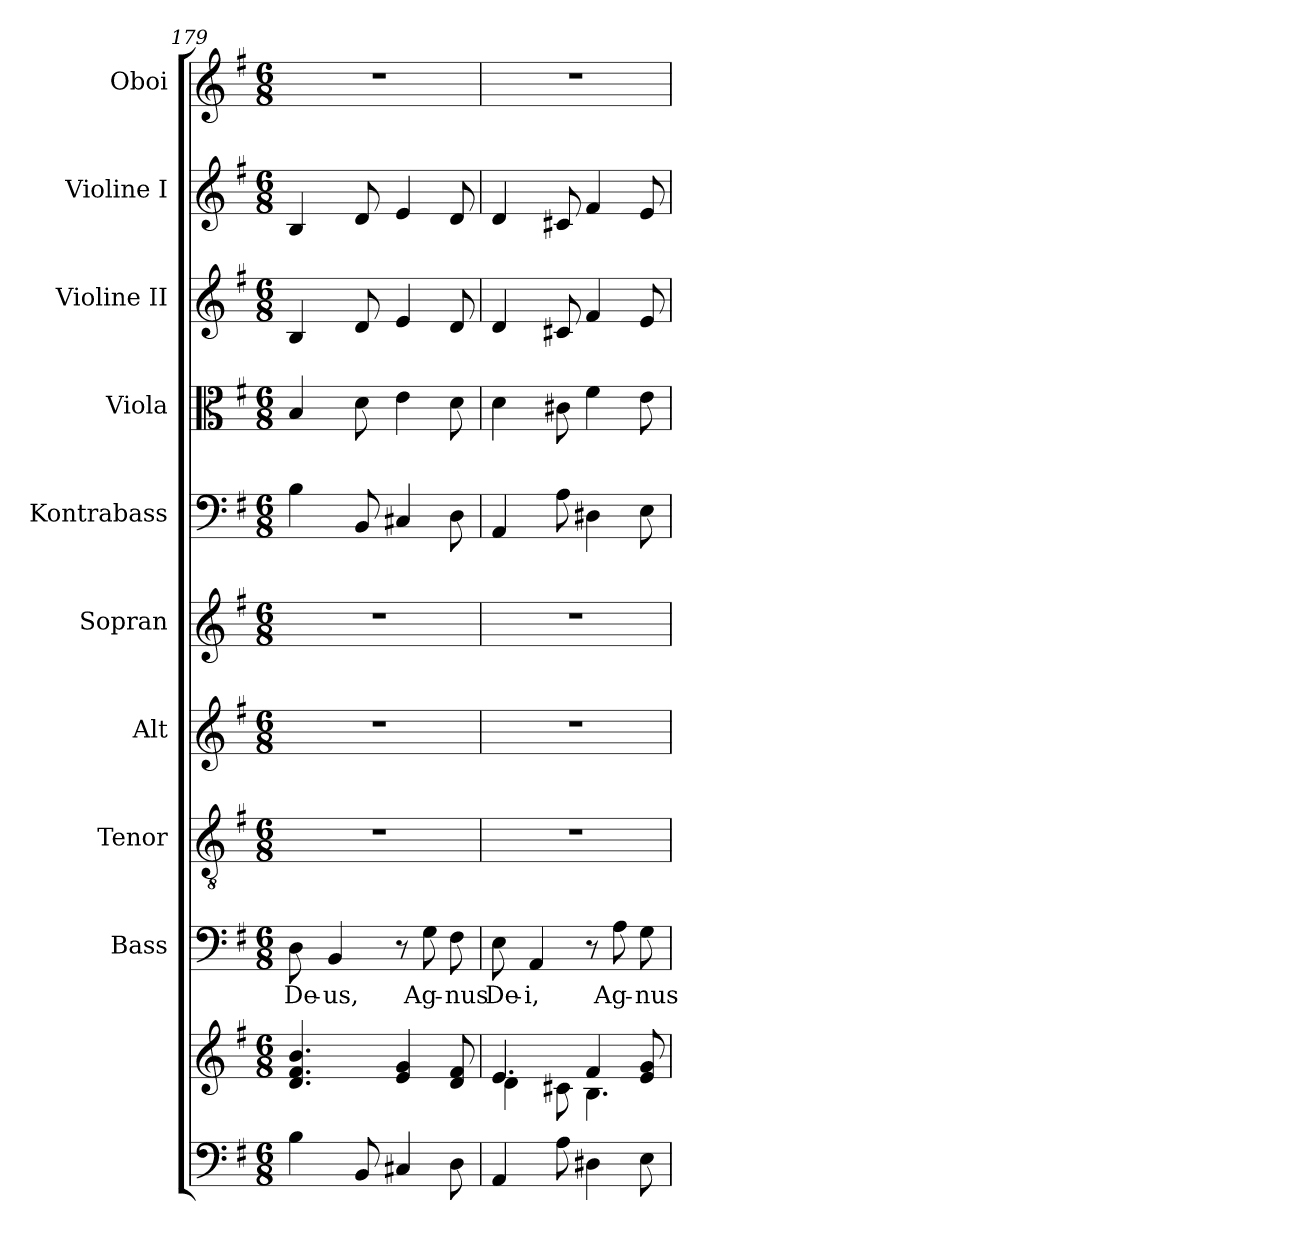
**kern	**kern	**kern	**text	**kern	**kern	**kern	**kern	**kern	**kern	**kern	**kern
*part10	*part10	*part9	*part9	*part8	*part7	*part6	*part5	*part4	*part3	*part2	*part1
*staff11	*staff10	*staff9	*staff9	*staff8	*staff7	*staff6	*staff5	*staff4	*staff3	*staff2	*staff1
*	*	*I"Bass	*	*I"Tenor	*I"Alt	*I"Sopran	*I"Kontrabass	*I"Viola	*I"Violine II	*I"Violine I	*I"Oboi
*	*	*I'B.	*	*I'T.	*I'A.	*I'S.	*I'Kb.	*I'Vla.	*I'Vl. II	*I'Vl. I	*I'Ob.
*clefF4	*clefG2	*clefF4	*	*clefGv2	*clefG2	*clefG2	*clefF4	*clefC3	*clefG2	*clefG2	*clefG2
*	*	*	*	*	*	*	*ITrd7c12	*	*	*	*
*k[f#]	*k[f#]	*k[f#]	*	*k[f#]	*k[f#]	*k[f#]	*k[f#]	*k[f#]	*k[f#]	*k[f#]	*k[f#]
*G:	*G:	*G:	*	*G:	*G:	*G:	*G:	*G:	*G:	*G:	*G:
*M6/8	*M6/8	*M6/8	*	*M6/8	*M6/8	*M6/8	*M6/8	*M6/8	*M6/8	*M6/8	*M6/8
=179	=179	=179	=179	=179	=179	=179	=179	=179	=179	=179	=179
!	!	!	!LO:LY:b	!	!	!	!	!	!	!	!
4B\	4.d/ 4.f#/ 4.b/	8D\	De-	2.r	2.r	2.r	4BB\	4B/	4B/	4B/	2.r
!	!	!	!LO:LY:b	!	!	!	!	!	!	!	!
.	.	4BB/	-us,	.	.	.	.	.	.	.	.
8BB/	.	.	.	.	.	.	8BBB/	8d\	8d/	8d/	.
4C#X/	4e/ 4g/	8r	.	.	.	.	4CC#X/	4e\	4e/	4e/	.
!	!	!	!LO:LY:b	!	!	!	!	!	!	!	!
.	.	8G\	Ag-	.	.	.	.	.	.	.	.
!	!	!	!LO:LY:b	!	!	!	!	!	!	!	!
8D\	8d/ 8f#/	8F#\	-nus	.	.	.	8DD\	8d\	8d/	8d/	.
=180	=180	=180	=180	=180	=180	=180	=180	=180	=180	=180	=180
*	*^	*	*	*	*	*	*	*	*	*	*
!	!	!	!	!LO:LY:b	!	!	!	!	!	!	!	!
4AA/	4.e/	4d\	8E\	De-	2.r	2.r	2.r	4AAA/	4d\	4d/	4d/	2.r
!	!	!	!	!LO:LY:b	!	!	!	!	!	!	!	!
.	.	.	4AA/	-i,	.	.	.	.	.	.	.	.
8A\	.	8c#X\	.	.	.	.	.	8AA\	8c#X\	8c#X/	8c#X/	.
4D#X\	4f#/	4.B\	8r	.	.	.	.	4DD#X\	4f#\	4f#/	4f#/	.
!	!	!	!	!LO:LY:b	!	!	!	!	!	!	!	!
.	.	.	8A\	Ag-	.	.	.	.	.	.	.	.
!	!	!	!	!LO:LY:b	!	!	!	!	!	!	!	!
8E\	8e/ 8g/	.	8G\	-nus	.	.	.	8EE\	8e\	8e/	8e/	.
*	*v	*v	*	*	*	*	*	*	*	*	*	*
=	=	=	=	=	=	=	=	=	=	=	=
*-	*-	*-	*-	*-	*-	*-	*-	*-	*-	*-	*-
